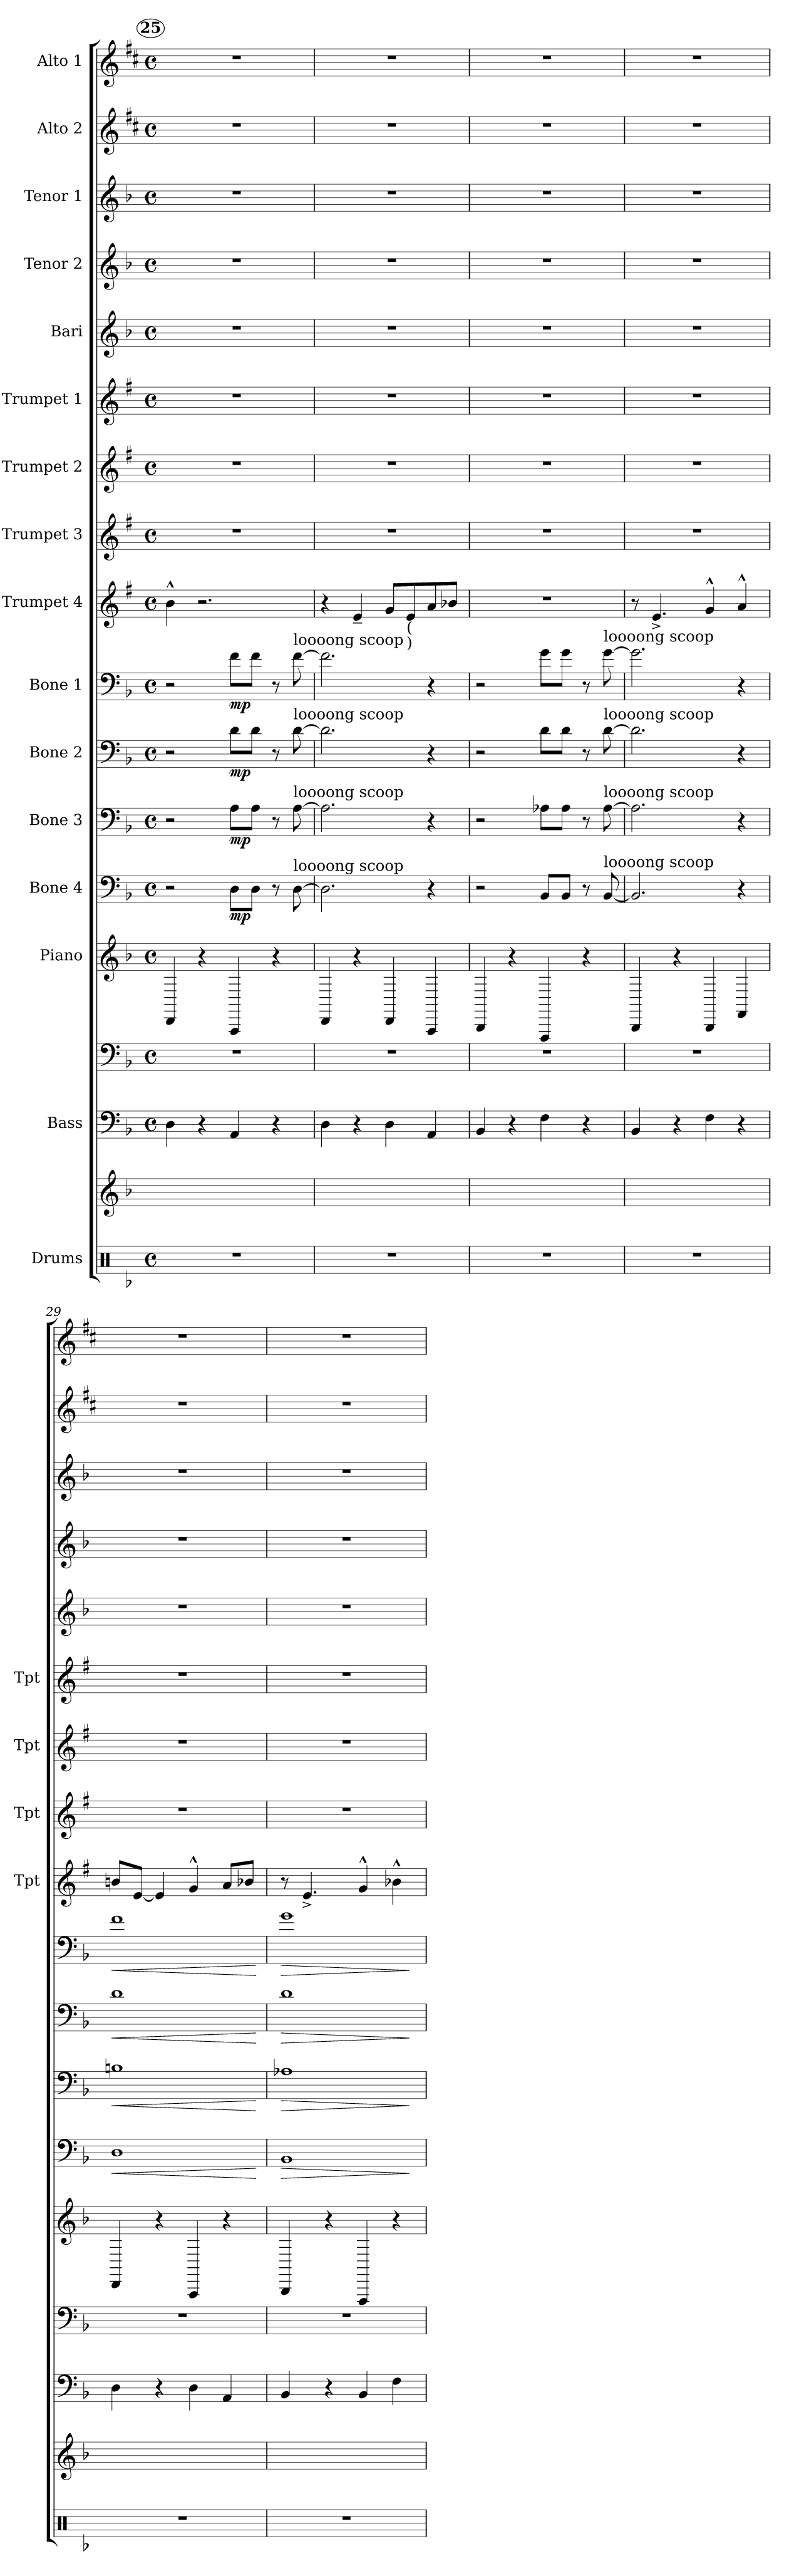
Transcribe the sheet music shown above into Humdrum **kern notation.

**kern	**kern	**kern	**kern	**kern	**kern	**dynam	**kern	**dynam	**kern	**dynam	**kern	**dynam	**kern	**kern	**kern	**kern	**kern	**kern	**kern	**kern	**kern
*part18	*part17	*part16	*part15	*part14	*part13	*part13	*part12	*part12	*part11	*part11	*part10	*part10	*part9	*part8	*part7	*part6	*part5	*part4	*part3	*part2	*part1
*staff18	*staff17	*staff16	*staff15	*staff14	*staff13	*staff13	*staff12	*staff12	*staff11	*staff11	*staff10	*staff10	*staff9	*staff8	*staff7	*staff6	*staff5	*staff4	*staff3	*staff2	*staff1
*I"Drums	*	*I"Bass	*	*I"Piano	*I"Bone 4	*	*I"Bone 3	*	*I"Bone 2	*	*I"Bone 1	*	*I"Trumpet 4	*I"Trumpet 3	*I"Trumpet 2	*I"Trumpet 1	*I"Bari	*I"Tenor 2	*I"Tenor 1	*I"Alto 2	*I"Alto 1
*	*	*	*	*	*	*	*	*	*	*	*	*	*I'Tpt	*I'Tpt	*I'Tpt	*I'Tpt	*	*	*	*	*
!!LO:PB:g=z
*clefX	*clefG2	*clefF4	*clefF4	*clefG2	*clefF4	*	*clefF4	*	*clefF4	*	*clefF4	*	*clefG2	*clefG2	*clefG2	*clefG2	*clefG2	*clefG2	*clefG2	*clefG2	*clefG2
*	*	*ITrd7c12	*	*	*	*	*	*	*	*	*	*	*ITrd1c2	*ITrd1c2	*ITrd1c2	*ITrd1c2	*ITrd12c21	*ITrd8c14	*ITrd8c14	*ITrd5c9	*ITrd5c9
*k[b-]	*k[b-]	*k[b-]	*k[b-]	*k[b-]	*k[b-]	*	*k[b-]	*	*k[b-]	*	*k[b-]	*	*k[b-]	*k[b-]	*k[b-]	*k[b-]	*k[b-]	*k[b-]	*k[b-]	*k[b-]	*k[b-]
*F:	*F:	*F:	*F:	*F:	*F:	*	*F:	*	*F:	*	*F:	*	*F:	*F:	*F:	*F:	*F:	*F:	*F:	*F:	*F:
*M4/4	*	*M4/4	*M4/4	*M4/4	*M4/4	*	*M4/4	*	*M4/4	*	*M4/4	*	*M4/4	*M4/4	*M4/4	*M4/4	*M4/4	*M4/4	*M4/4	*M4/4	*M4/4
*met(c)	*	*met(c)	*met(c)	*met(c)	*met(c)	*	*met(c)	*	*met(c)	*	*met(c)	*	*met(c)	*met(c)	*met(c)	*met(c)	*met(c)	*met(c)	*met(c)	*met(c)	*met(c)
!!LO:REH:place=s1:a:B:enc=circle:fs=7:t=25
=25	=25	=25	=25	=25	=25	=25	=25	=25	=25	=25	=25	=25	=25	=25	=25	=25	=25	=25	=25	=25	=25
1r	1ryy	4DD\	1r	4DD/	2r	.	2r	.	2r	.	2r	.	4a^^>\	1r	1r	1r	1r	1r	1r	1r	1r
.	.	4r	.	4r	.	.	.	.	.	.	.	.	2.r	.	.	.	.	.	.	.	.
!	!	!	!	!	!	!LO:DY:b	!	!LO:DY:b	!	!LO:DY:b	!	!LO:DY:b	!	!	!	!	!	!	!	!	!
.	.	4AAA/	.	4AAA/	8D\L	mp	8A\L	mp	8d\L	mp	8f\L	mp	.	.	.	.	.	.	.	.	.
.	.	.	.	.	8D\J	.	8A\J	.	8d\J	.	8f\J	.	.	.	.	.	.	.	.	.	.
.	.	4r	.	4r	8r	.	8r	.	8r	.	8r	.	.	.	.	.	.	.	.	.	.
!	!	!	!	!	!	!	!	!	!	!	!LO:TX:a:t=loooong scoop	!	!	!	!	!	!	!	!	!	!
!	!	!	!	!	!	!	!	!	!LO:TX:a:t=loooong scoop	!	!	!	!	!	!	!	!	!	!	!	!
!	!	!	!	!	!	!	!LO:TX:a:t=loooong scoop	!	!	!	!	!	!	!	!	!	!	!	!	!	!
!	!	!	!	!	!LO:TX:a:t=loooong scoop	!	!	!	!	!	!	!	!	!	!	!	!	!	!	!	!
.	.	.	.	.	(<[8D\	.	(>[8A\	.	(<[8d\	.	(<[8f\	.	.	.	.	.	.	.	.	.	.
=26	=26	=26	=26	=26	=26	=26	=26	=26	=26	=26	=26	=26	=26	=26	=26	=26	=26	=26	=26	=26	=26
1r	1ryy	4DD\	1r	4DD/	2.D\]	.	2.A\]	.	2.d\]	.	2.f\]	.	4r	1r	1r	1r	1r	1r	1r	1r	1r
.	.	4r	.	4r	.	.	.	.	.	.	.	.	4d~</	.	.	.	.	.	.	.	.
.	.	4DD\	.	4DD/	.	.	.	.	.	.	.	.	8f/L	.	.	.	.	.	.	.	.
!	!	!	!	!	!	!	!	!	!	!	!	!	!LO:TX:b:t=(	!	!	!	!	!	!	!	!
!	!	!	!	!	!	!	!	!	!	!	!	!	!LO:TX:b:t=)	!	!	!	!	!	!	!	!
.	.	.	.	.	.	.	.	.	.	.	.	.	8d/	.	.	.	.	.	.	.	.
.	.	4AAA/	.	4AAA/	4r	.	4r	.	4r	.	4r	.	8g/	.	.	.	.	.	.	.	.
.	.	.	.	.	.	.	.	.	.	.	.	.	8a-X/J	.	.	.	.	.	.	.	.
=27	=27	=27	=27	=27	=27	=27	=27	=27	=27	=27	=27	=27	=27	=27	=27	=27	=27	=27	=27	=27	=27
1r	1ryy	4BBB-/	1r	4BBB-/	2r	.	2r	.	2r	.	2r	.	1r	1r	1r	1r	1r	1r	1r	1r	1r
.	.	4r	.	4r	.	.	.	.	.	.	.	.	.	.	.	.	.	.	.	.	.
.	.	4FF\	.	4FFF/	8BB-/L	.	8A-X\L	.	8d\L	.	8g\L	.	.	.	.	.	.	.	.	.	.
.	.	.	.	.	8BB-/J	.	8A-\J	.	8d\J	.	8g\J	.	.	.	.	.	.	.	.	.	.
.	.	4r	.	4r	8r	.	8r	.	8r	.	8r	.	.	.	.	.	.	.	.	.	.
!	!	!	!	!	!	!	!	!	!	!	!LO:TX:a:t=loooong scoop	!	!	!	!	!	!	!	!	!	!
!	!	!	!	!	!	!	!	!	!LO:TX:a:t=loooong scoop	!	!	!	!	!	!	!	!	!	!	!	!
!	!	!	!	!	!	!	!LO:TX:a:t=loooong scoop	!	!	!	!	!	!	!	!	!	!	!	!	!	!
!	!	!	!	!	!LO:TX:a:t=loooong scoop	!	!	!	!	!	!	!	!	!	!	!	!	!	!	!	!
.	.	.	.	.	(<[8BB-/	.	(<[8A-\	.	(<[8d\	.	(<[8g\	.	.	.	.	.	.	.	.	.	.
=28	=28	=28	=28	=28	=28	=28	=28	=28	=28	=28	=28	=28	=28	=28	=28	=28	=28	=28	=28	=28	=28
1r	1ryy	4BBB-/	1r	4BBB-/	2.BB-/]	.	2.A-\]	.	2.d\]	.	2.g\]	.	8r	1r	1r	1r	1r	1r	1r	1r	1r
.	.	.	.	.	.	.	.	.	.	.	.	.	4.d^</	.	.	.	.	.	.	.	.
.	.	4r	.	4r	.	.	.	.	.	.	.	.	.	.	.	.	.	.	.	.	.
.	.	4FF\	.	4BBB-/	.	.	.	.	.	.	.	.	4f^^>/	.	.	.	.	.	.	.	.
.	.	4r	.	4FF/	4r	.	4r	.	4r	.	4r	.	4g^^>/	.	.	.	.	.	.	.	.
=29	=29	=29	=29	=29	=29	=29	=29	=29	=29	=29	=29	=29	=29	=29	=29	=29	=29	=29	=29	=29	=29
!	!	!	!	!	!	!LO:HP:b	!	!LO:HP:b	!	!LO:HP:b	!	!LO:HP:b	!	!	!	!	!	!	!	!	!
1r	1ryy	4DD\	1r	4DD/	1D	<	1Bn	<	1d	<	1f	<	8an/L	1r	1r	1r	1r	1r	1r	1r	1r
.	.	.	.	.	.	.	.	.	.	.	.	.	[8d/J	.	.	.	.	.	.	.	.
.	.	4r	.	4r	.	.	.	.	.	.	.	.	4d/]	.	.	.	.	.	.	.	.
.	.	4DD\	.	4AAA/	.	.	.	.	.	.	.	.	4f^^>/	.	.	.	.	.	.	.	.
.	.	4AAA/	.	4r	.	.	.	.	.	.	.	.	8g/L	.	.	.	.	.	.	.	.
.	.	.	.	.	.	.	.	.	.	.	.	.	8a-X/J	.	.	.	.	.	.	.	.
.	.	.	.	.	.	[	.	[	.	[	.	[	.	.	.	.	.	.	.	.	.
=30	=30	=30	=30	=30	=30	=30	=30	=30	=30	=30	=30	=30	=30	=30	=30	=30	=30	=30	=30	=30	=30
!	!	!	!	!	!	!LO:HP:b	!	!LO:HP:b	!	!LO:HP:b	!	!LO:HP:b	!	!	!	!	!	!	!	!	!
1r	1ryy	4BBB-/	1r	4BBB-/	1BB-	>	1A-X	>	1d	>	1g	>	8r	1r	1r	1r	1r	1r	1r	1r	1r
.	.	.	.	.	.	.	.	.	.	.	.	.	4.d^</	.	.	.	.	.	.	.	.
.	.	4r	.	4r	.	.	.	.	.	.	.	.	.	.	.	.	.	.	.	.	.
.	.	4BBB-/	.	4FFF/	.	.	.	.	.	.	.	.	4f^^>/	.	.	.	.	.	.	.	.
.	.	4FF\	.	4r	.	.	.	.	.	.	.	.	4a-X^^>\	.	.	.	.	.	.	.	.
.	.	.	.	.	.	]	.	]	.	]	.	]	.	.	.	.	.	.	.	.	.
=	=	=	=	=	=	=	=	=	=	=	=	=	=	=	=	=	=	=	=	=	=
*-	*-	*-	*-	*-	*-	*-	*-	*-	*-	*-	*-	*-	*-	*-	*-	*-	*-	*-	*-	*-	*-
